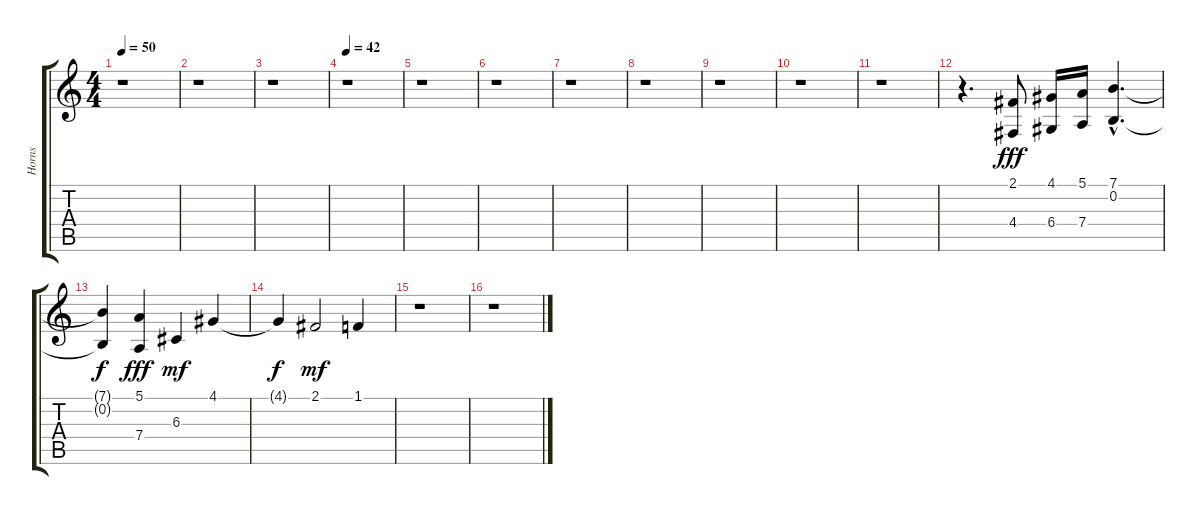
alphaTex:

\track ("Horns" "Horns") {instrument frenchhorn}
\staff {score tabs}
\tuning (E4 B3 G3 D3 A2 E2) {hide}
\ts (4 4)
\tempo 50
\clef g2
\ks c
r.1{dy f} |
r.1 |
r.1 |
\tempo 42
r.1 |
r.1 |
r.1 |
r.1 |
r.1 |
r.1 |
r.1 |
r.1 |
r.4{d} (2.1 4.4).8{dy fff} (4.1 6.4).16 (5.1 7.4).16 (7.1{hac} 0.2{hac}).4{d} |
(7.1{t} 0.2{t}).4{dy f} (5.1 7.4).4{dy fff} 6.3.4{dy mf} 4.1.4 |
4.1{t}.4{dy f} 2.1.2{dy mf} 1.1.4 |
r.1 |
r.1
